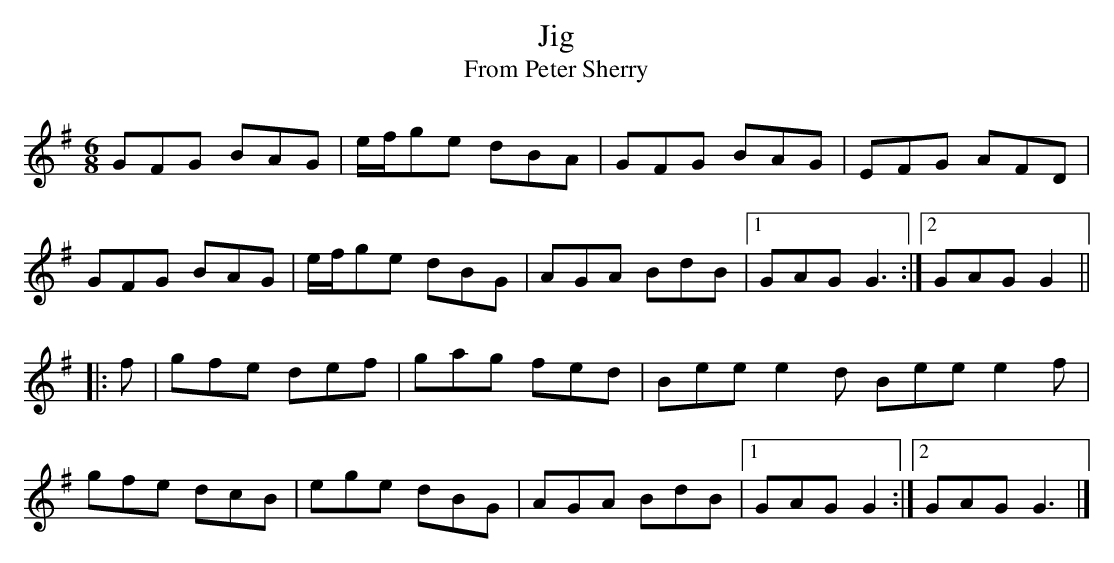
X:1
U: ~ = !turn!
T:Jig
T:From Peter Sherry
L:1/8
M:6/8
K:G
GFG BAG | e/2f/2ge dBA | GFG BAG | EFG AFD |
GFG BAG | e/2f/2ge dBG | AGA BdB | [1 GAG G3 :| [2 GAG G2 ||
|: f | gfe def | gag fed | Bee e2d Bee e2 f |
gfe dcB | ege dBG | AGA BdB | [1 GAG G2 :| [2 GAG G3 |]
